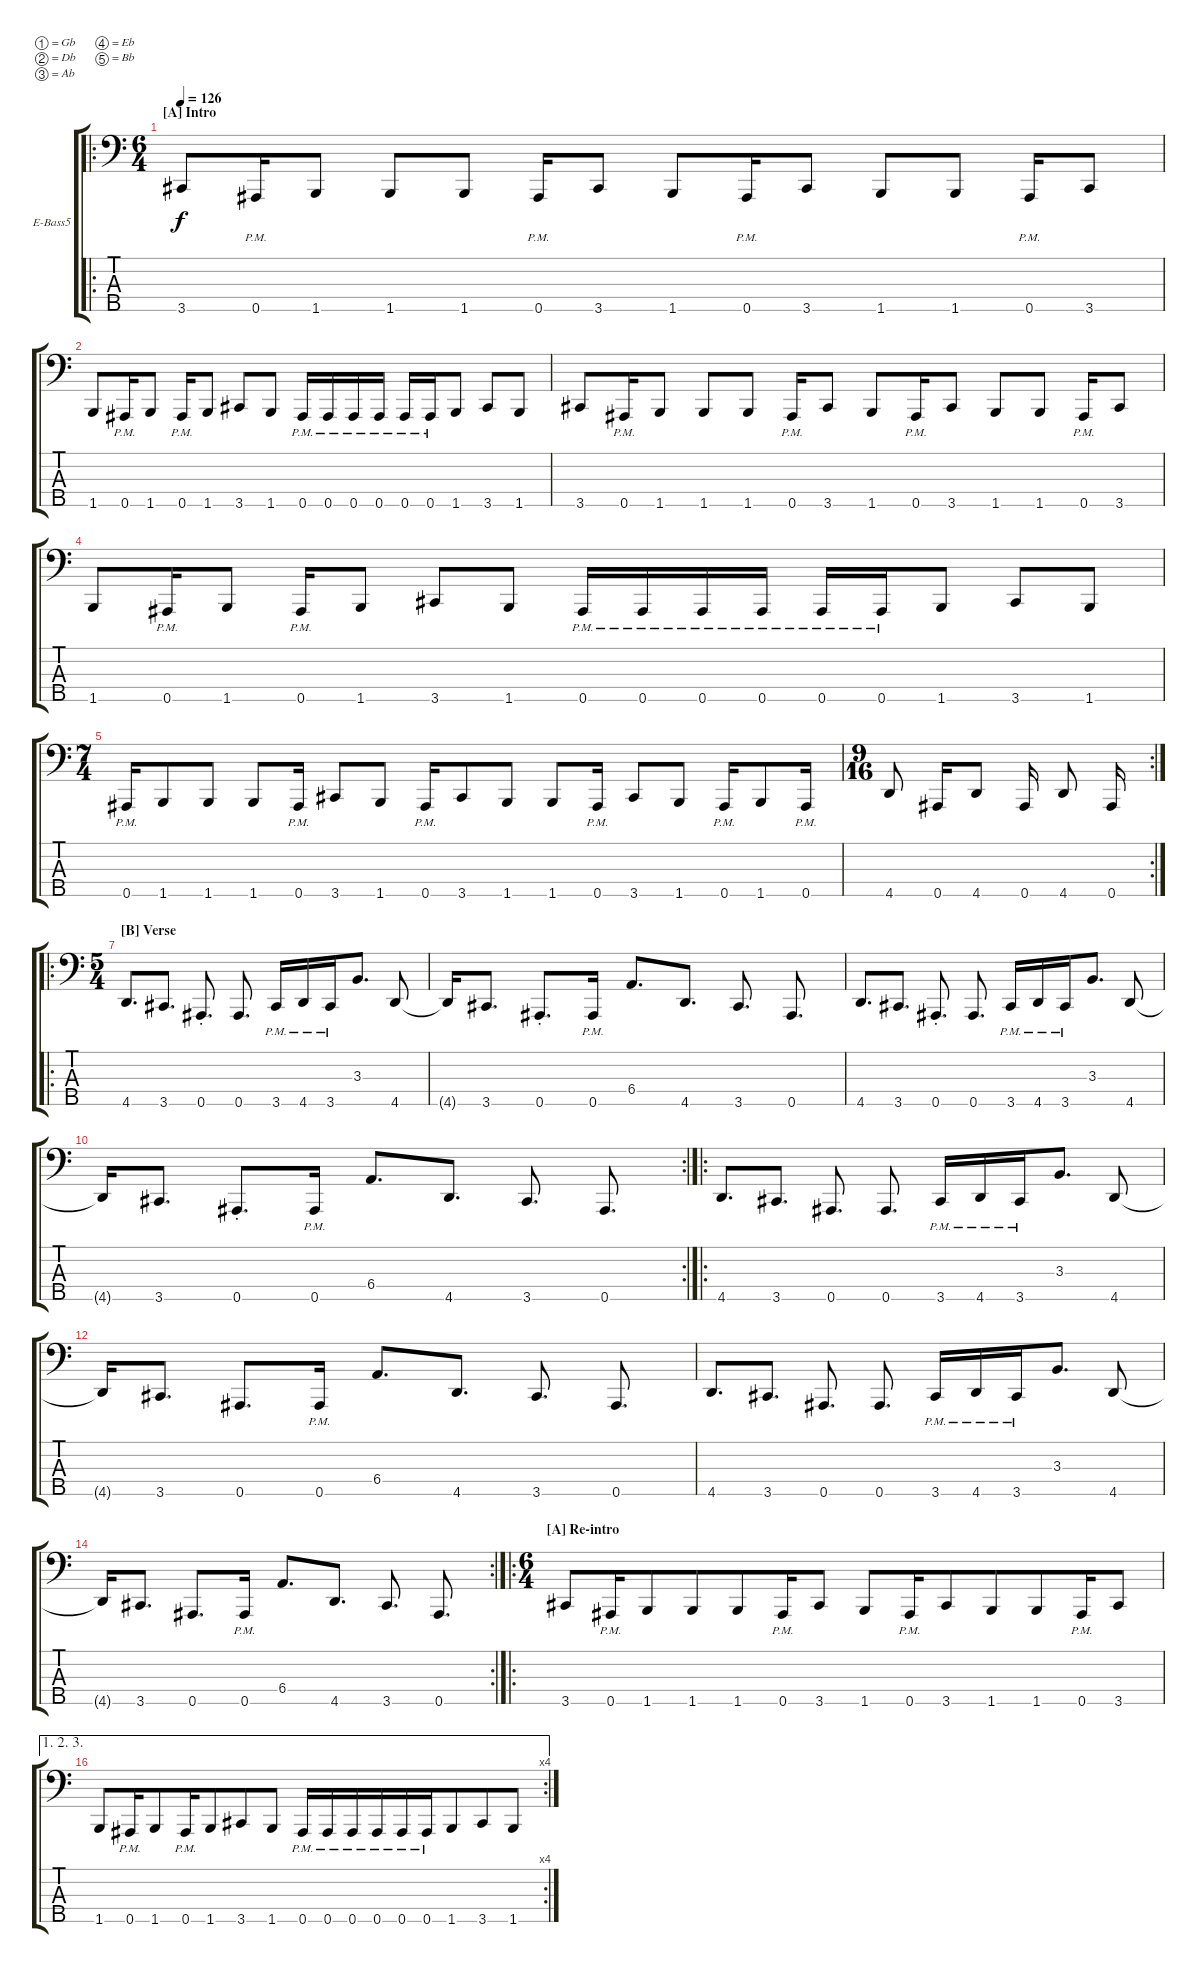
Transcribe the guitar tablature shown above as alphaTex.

\bracketExtendMode groupsimilarinstruments
\firstSystemTrackNameOrientation horizontal
\otherSystemsTrackNameOrientation horizontal
\defaultBarNumberDisplay FirstOfSystem
\track ("Electric Bass" "E-Bass5") {instrument electricbassfinger}
\staff {score tabs}
\tuning (Gb2 Db2 Ab1 Eb1 Bb0)
\ro
\ts (6 4)
\section ("A" "Intro")
\tempo 126
\clef f4
\ks c
3.5.8{dy f instrument electricbassfinger} 0.5{pm}.16 1.5.8 1.5.8 1.5.8 0.5{pm}.16 3.5.8 1.5.8 0.5{pm}.16 3.5.8 1.5.8 1.5.8 0.5{pm}.16 3.5.8 |
1.5.8 0.5{pm}.16 1.5.8 0.5{pm}.16 1.5.8 3.5.8 1.5.8 0.5{pm}.16 0.5{pm}.16 0.5{pm}.16 0.5{pm}.16 0.5{pm}.16 0.5{pm}.16 1.5.8 3.5.8 1.5.8 |
3.5.8 0.5{pm}.16 1.5.8 1.5.8 1.5.8 0.5{pm}.16 3.5.8 1.5.8 0.5{pm}.16 3.5.8 1.5.8 1.5.8 0.5{pm}.16 3.5.8 |
1.5.8 0.5{pm}.16 1.5.8 0.5{pm}.16 1.5.8 3.5.8 1.5.8 0.5{pm}.16 0.5{pm}.16 0.5{pm}.16 0.5{pm}.16 0.5{pm}.16 0.5{pm}.16 1.5.8 3.5.8 1.5.8 |
\ts (7 4)
0.5{pm}.16 1.5.8 1.5.8 1.5.8 0.5{pm}.16 3.5.8 1.5.8 0.5{pm}.16 3.5.8 1.5.8 1.5.8 0.5{pm}.16 3.5.8 1.5.8 0.5{pm}.16 1.5.8 0.5{pm}.16 |
\rc 2
\ts (9 16)
\beaming (8 1 1 1 1)
4.5.8 0.5.16 4.5.8 0.5.16 4.5.8 0.5.16 |
\ro
\ts (5 4)
\beaming (8 2 2 2 2 2)
\section ("B" "Verse")
4.5.8{d} 3.5.8{d} 0.5{st}.8{d} 0.5.8{d} 3.5{pm}.16 4.5{pm}.16 3.5{pm}.16 3.3.8{d} 4.5.8 |
4.5{t}.16 3.5.8{d} 0.5{st}.8{d} 0.5{pm}.16 6.4.8{d} 4.5.8{d} 3.5.8{d} 0.5.8{d} |
4.5.8{d} 3.5.8{d} 0.5{st}.8{d} 0.5.8{d} 3.5{pm}.16 4.5{pm}.16 3.5{pm}.16 3.3.8{d} 4.5.8 |
\rc 2
4.5{t}.16 3.5.8{d} 0.5{st}.8{d} 0.5{pm}.16 6.4.8{d} 4.5.8{d} 3.5.8{d} 0.5.8{d} |
\ro
4.5.8{d} 3.5.8{d} 0.5.8{d} 0.5.8{d} 3.5{pm}.16 4.5{pm}.16 3.5{pm}.16 3.3.8{d} 4.5.8 |
4.5{t}.16 3.5.8{d} 0.5.8{d} 0.5{pm}.16 6.4.8{d} 4.5.8{d} 3.5.8{d} 0.5.8{d} |
4.5.8{d} 3.5.8{d} 0.5.8{d} 0.5.8{d} 3.5{pm}.16 4.5{pm}.16 3.5{pm}.16 3.3.8{d} 4.5.8 |
\rc 2
4.5{t}.16 3.5.8{d} 0.5.8{d} 0.5{pm}.16 6.4.8{d} 4.5.8{d} 3.5.8{d} 0.5.8{d} |
\ro
\ts (6 4)
\beaming (8 6 6)
\section ("A" "Re-intro")
3.5.8 0.5{pm}.16 1.5.8 1.5.8 1.5.8 0.5{pm}.16 3.5.8 1.5.8 0.5{pm}.16 3.5.8 1.5.8 1.5.8 0.5{pm}.16 3.5.8 |
\ae (1 2 3)
\rc 4
1.5.8 0.5{pm}.16 1.5.8 0.5{pm}.16 1.5.8 3.5.8 1.5.8 0.5{pm}.16 0.5{pm}.16 0.5{pm}.16 0.5{pm}.16 0.5{pm}.16 0.5{pm}.16 1.5.8 3.5.8 1.5.8
